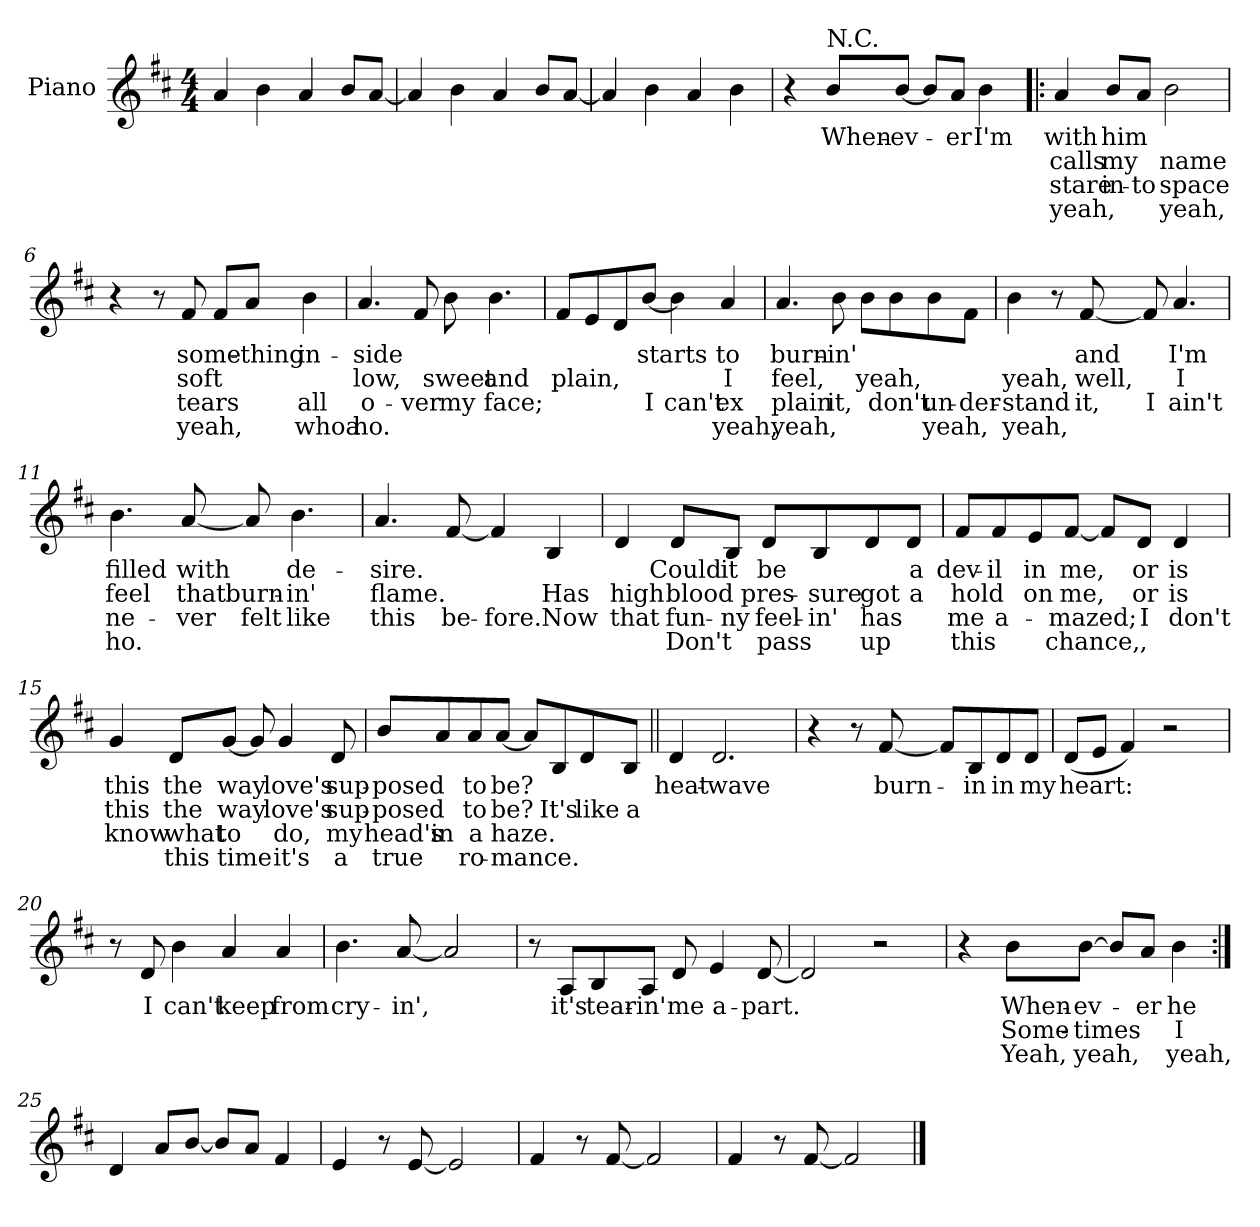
**kern	**text	**text	**text	**text
*part1	*part1	*part1	*part1	*part1
*staff1	*staff1	*staff1	*staff1	*staff1
*I"Piano	*	*	*	*
*I'Pno.	*	*	*	*
*clefG2	*	*	*	*
*k[f#c#]	*	*	*	*
*D:	*	*	*	*
*M4/4	*	*	*	*
=1	=1	=1	=1	=1
4a/	.	.	.	.
4b\	.	.	.	.
4a/	.	.	.	.
8b/L	.	.	.	.
[8a/J	.	.	.	.
=2	=2	=2	=2	=2
4a/]	.	.	.	.
4b\	.	.	.	.
4a/	.	.	.	.
8b/L	.	.	.	.
[8a/J	.	.	.	.
=3	=3	=3	=3	=3
4a/]	.	.	.	.
4b\	.	.	.	.
4a/	.	.	.	.
4b\	.	.	.	.
=4	=4	=4	=4	=4
4r	.	.	.	.
!LO:TX:a:t=N.C.	!	!	!	!
8b/L	When-	.	.	.
[8b/J	ev-	.	.	.
8b/L]	.	.	.	.
8a/J	-er	.	.	.
4b\	I'm	.	.	.
=5!|:	=5!|:	=5!|:	=5!|:	=5!|:
4a/	with	calls	stare	yeah,
8b/L	him	my	in-	.
8a/J	.	.	-to	.
2b\	.	name	space	yeah,
!!LO:LB:g=z
=6	=6	=6	=6	=6
4r	.	.	.	.
8r	.	.	.	.
8f#/	some-	soft	tears	yeah,
8f#/L	.	.	.	.
8a/J	-thing	.	.	.
4b\	in-	.	all	whoa
=7	=7	=7	=7	=7
4.a/	-side	low,	o-	ho.
8f#/	.	.	-ver	.
8b\	.	sweet	my	.
4.b\	.	and	face;	.
=8	=8	=8	=8	=8
8f#/L	.	plain,	.	.
8e/	.	.	.	.
8d/	.	.	.	.
[8b/J	starts	.	I	.
4b\]	.	.	can't	.
4a/	to	I	ex	yeah,
!!LO:LB:g=z
=9	=9	=9	=9	=9
4.a/	burn-	feel,	plain	yeah,
8b\	-in'	.	it,	.
8b\L	.	yeah,	.	.
8b\	.	.	don't	.
8b\	.	.	un-	yeah,
8f#\J	.	.	-der-	.
=10	=10	=10	=10	=10
4b\	.	yeah,	-stand	yeah,
8r	.	.	.	.
[8f#/	and	well,	it,	.
8f#/]	.	.	I	.
4.a/	I'm	I	ain't	.
=11	=11	=11	=11	=11
4.b\	filled	feel	ne-	ho.
[8a/	with	that	-ver	.
8a/]	.	burn-	felt	.
4.b\	de-	-in'	like	.
!!LO:LB:g=z
=12	=12	=12	=12	=12
4.a/	-sire.	flame.	this	.
[8f#/	.	.	be-	.
4f#/]	.	.	-fore.	.
4B/	.	Has	Now	.
=13	=13	=13	=13	=13
4d/	.	high	that	.
8d/L	Could	blood	fun-	Don't
8B/J	it	.	-ny	.
8d/L	be	pres-	feel-	pass
8B/	.	-sure	-in'	.
8d/	.	got	has	up
8d/J	a	a	.	.
=14	=14	=14	=14	=14
8f#/L	dev-	hold	me	this
8f#/	-il	.	a-	.
8e/	in	on	.	.
[8f#/J	me,	-me,	-mazed;	chance,
8f#/L]	.	.	.	.
8d/J	or	or	I	,
4d/	is	is	don't	.
!!LO:LB:g=z
=15	=15	=15	=15	=15
4g/	this	this	know	.
8d/L	the	the	what	this
[8g/J	way	way	to	time
8g/]	.	.	.	.
4g/	love's	love's	do,	it's
8d/	sup-	sup-	my	a
=16	=16	=16	=16	=16
8b/L	-posed	-posed	head's	true
8a/	.	.	in	.
8a/	to	to	a	ro-
[8a/J	be?	be?	haze.	-mance.
8a/L]	.	.	.	.
8B/	.	It's	.	.
8d/	.	like	.	.
8B/J	.	a	.	.
!!LO:PB:g=z
=17||	=17||	=17||	=17||	=17||
4d/	heat-	.	.	.
2.d/	-wave	.	.	.
=18	=18	=18	=18	=18
4r	.	.	.	.
8r	.	.	.	.
[8f#/	burn-	.	.	.
8f#/L]	.	.	.	.
8B/	-in	.	.	.
8d/	in	.	.	.
8d/J	my	.	.	.
=19	=19	=19	=19	=19
(8d/L	heart:	.	.	.
8e/J	.	.	.	.
4f#/)	.	.	.	.
2r	.	.	.	.
=20	=20	=20	=20	=20
8r	.	.	.	.
8d/	I	.	.	.
4b\	can't	.	.	.
4a/	keep	.	.	.
4a/	from	.	.	.
!!LO:LB:g=z
=21	=21	=21	=21	=21
4.b\	cry-	.	.	.
[8a/	-in',	.	.	.
2a/]	.	.	.	.
=22	=22	=22	=22	=22
8r	.	.	.	.
8A/L	it's	.	.	.
8B/	tear-	.	.	.
8A/J	-in'	.	.	.
8d/	me	.	.	.
4e/	a-	.	.	.
[8d/	-part.	.	.	.
=23	=23	=23	=23	=23
2d/]	.	.	.	.
2r	.	.	.	.
=24	=24	=24	=24	=24
4r	.	.	.	.
8b\L	When-	Some-	Yeah,	.
[8b\J	-ev-	-times	yeah,	.
8b/L]	.	.	.	.
8a/J	-er	.	.	.
4b\	he	I	yeah,	.
!!LO:LB:g=z
=25:|!	=25:|!	=25:|!	=25:|!	=25:|!
4d/	.	.	.	.
8a/L	.	.	.	.
[8b/J	.	.	.	.
8b/L]	.	.	.	.
8a/J	.	.	.	.
4f#/	.	.	.	.
=26	=26	=26	=26	=26
4e/	.	.	.	.
8r	.	.	.	.
[8e/	.	.	.	.
2e/]	.	.	.	.
=27	=27	=27	=27	=27
4f#/	.	.	.	.
8r	.	.	.	.
[8f#/	.	.	.	.
2f#/]	.	.	.	.
=28	=28	=28	=28	=28
4f#/	.	.	.	.
8r	.	.	.	.
[8f#/	.	.	.	.
2f#/]	.	.	.	.
==	==	==	==	==
*-	*-	*-	*-	*-
